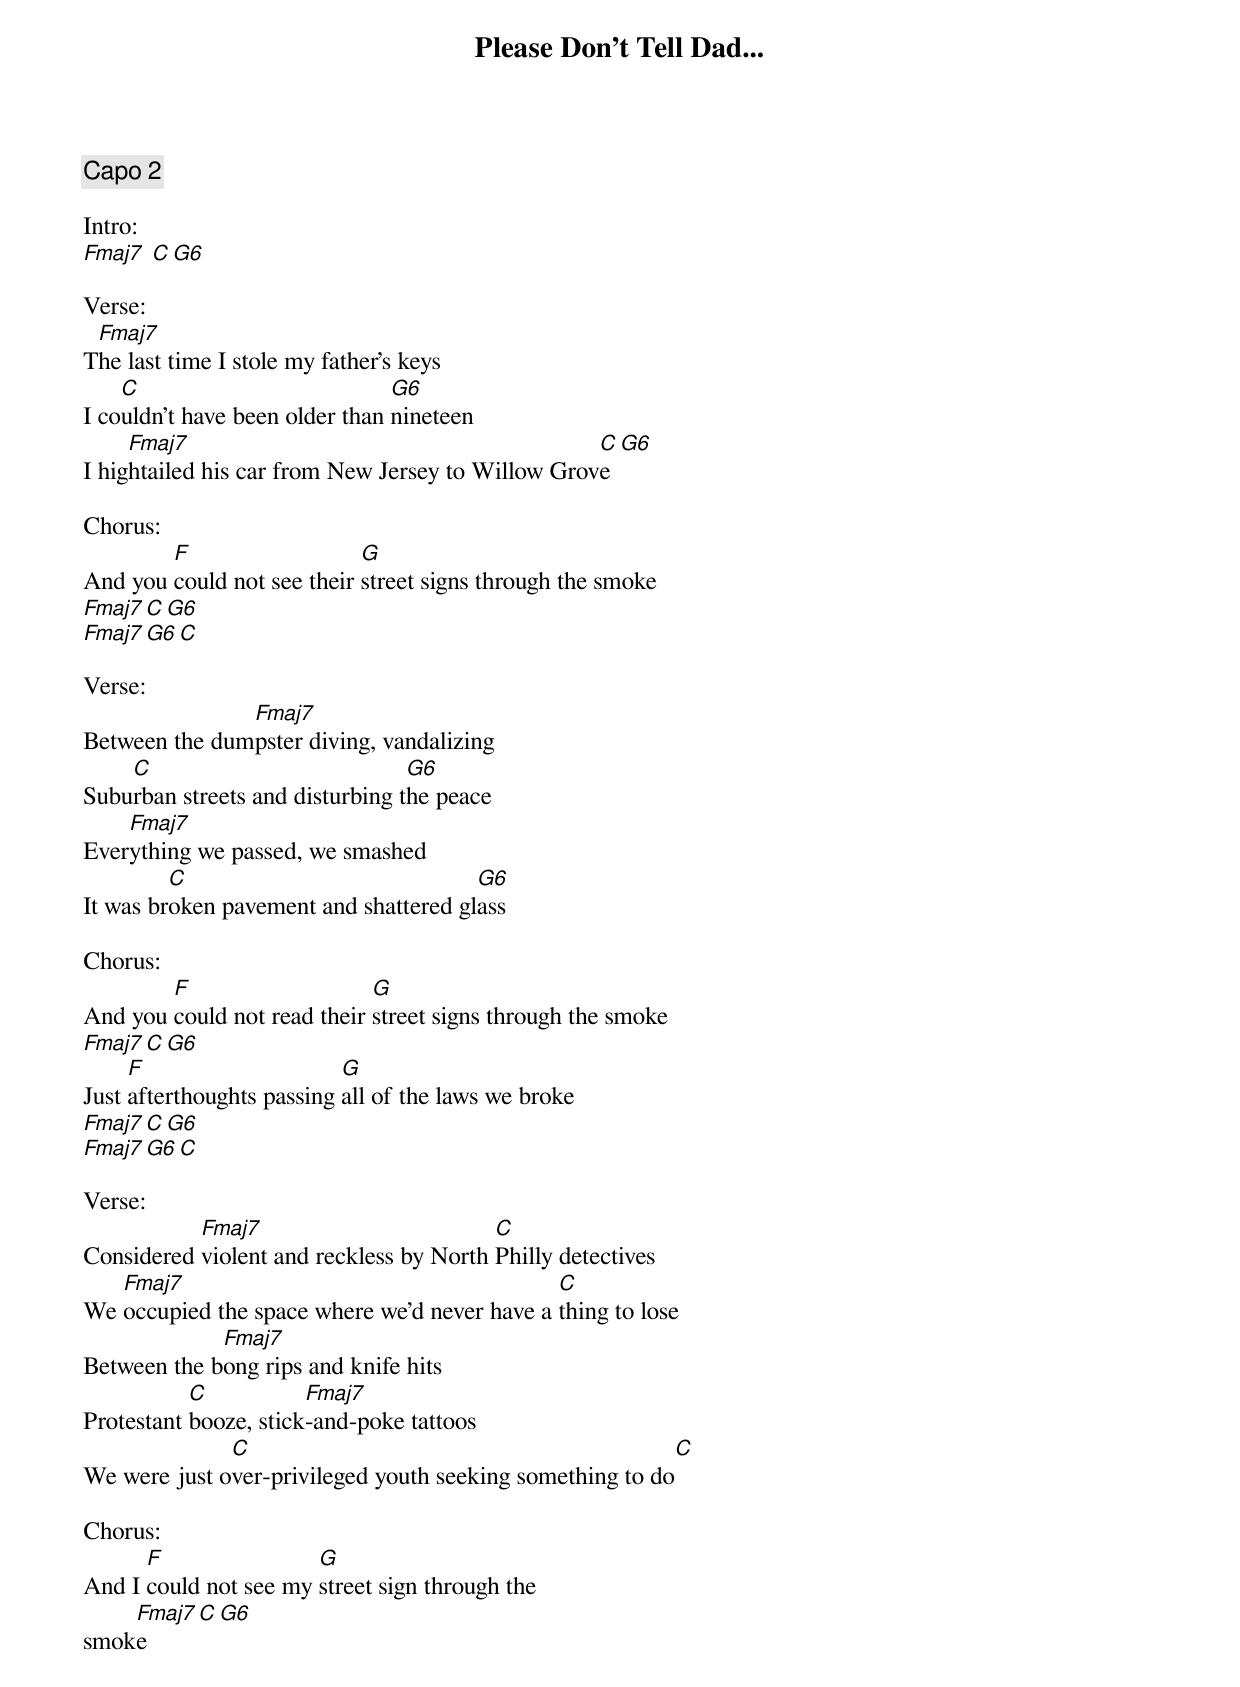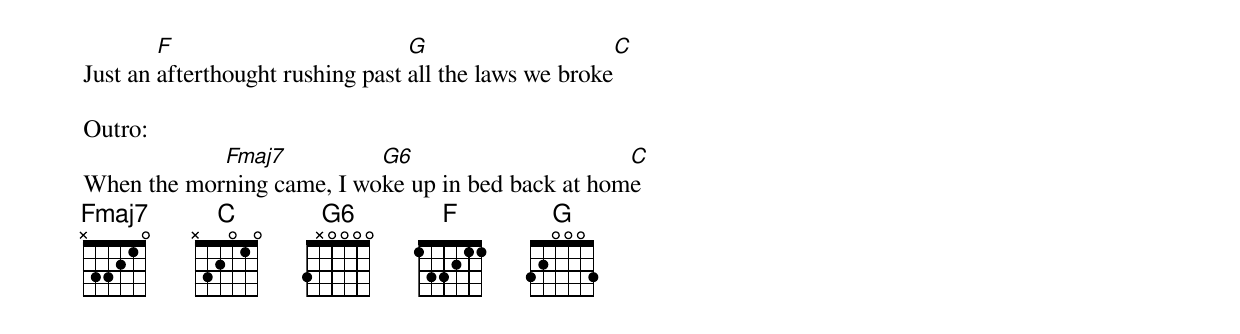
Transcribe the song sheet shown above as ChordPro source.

{title:Please Don't Tell Dad...}
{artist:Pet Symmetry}
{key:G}
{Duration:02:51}
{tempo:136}
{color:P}

{c: Capo 2}

Intro:
[Fmaj7] [C][G6]

Verse:
T[Fmaj7]he last time I stole my father's keys
I co[C]uldn't have been older than [G6]nineteen
I hig[Fmaj7]htailed his car from New Jersey to Willow Grov[C]e[G6]

Chorus:
And you [F]could not see their [G]street signs through the smoke
[Fmaj7][C][G6]
[Fmaj7][G6][C]

Verse:
Between the dum[Fmaj7]pster diving, vandalizing
Subu[C]rban streets and disturbing t[G6]he peace
Ever[Fmaj7]ything we passed, we smashed
It was br[C]oken pavement and shattered gl[G6]ass

Chorus:
And you [F]could not read their [G]street signs through the smoke
[Fmaj7][C][G6]
Just [F]afterthoughts passing [G]all of the laws we broke
[Fmaj7][C][G6]
[Fmaj7][G6][C]

Verse:
Considered [Fmaj7]violent and reckless by North [C]Philly detectives
We [Fmaj7]occupied the space where we'd never have a [C]thing to lose
Between the b[Fmaj7]ong rips and knife hits
Protestant [C]booze, stick[Fmaj7]-and-poke tattoos
We were just o[C]ver-privileged youth seeking something to do[C]

Chorus:
And I [F]could not see my [G]street sign through the
smok[Fmaj7]e[C][G6]
Just an [F]afterthought rushing past [G]all the laws we broke[C]

Outro:
When the mor[Fmaj7]ning came, I wo[G6]ke up in bed back at hom[C]e
